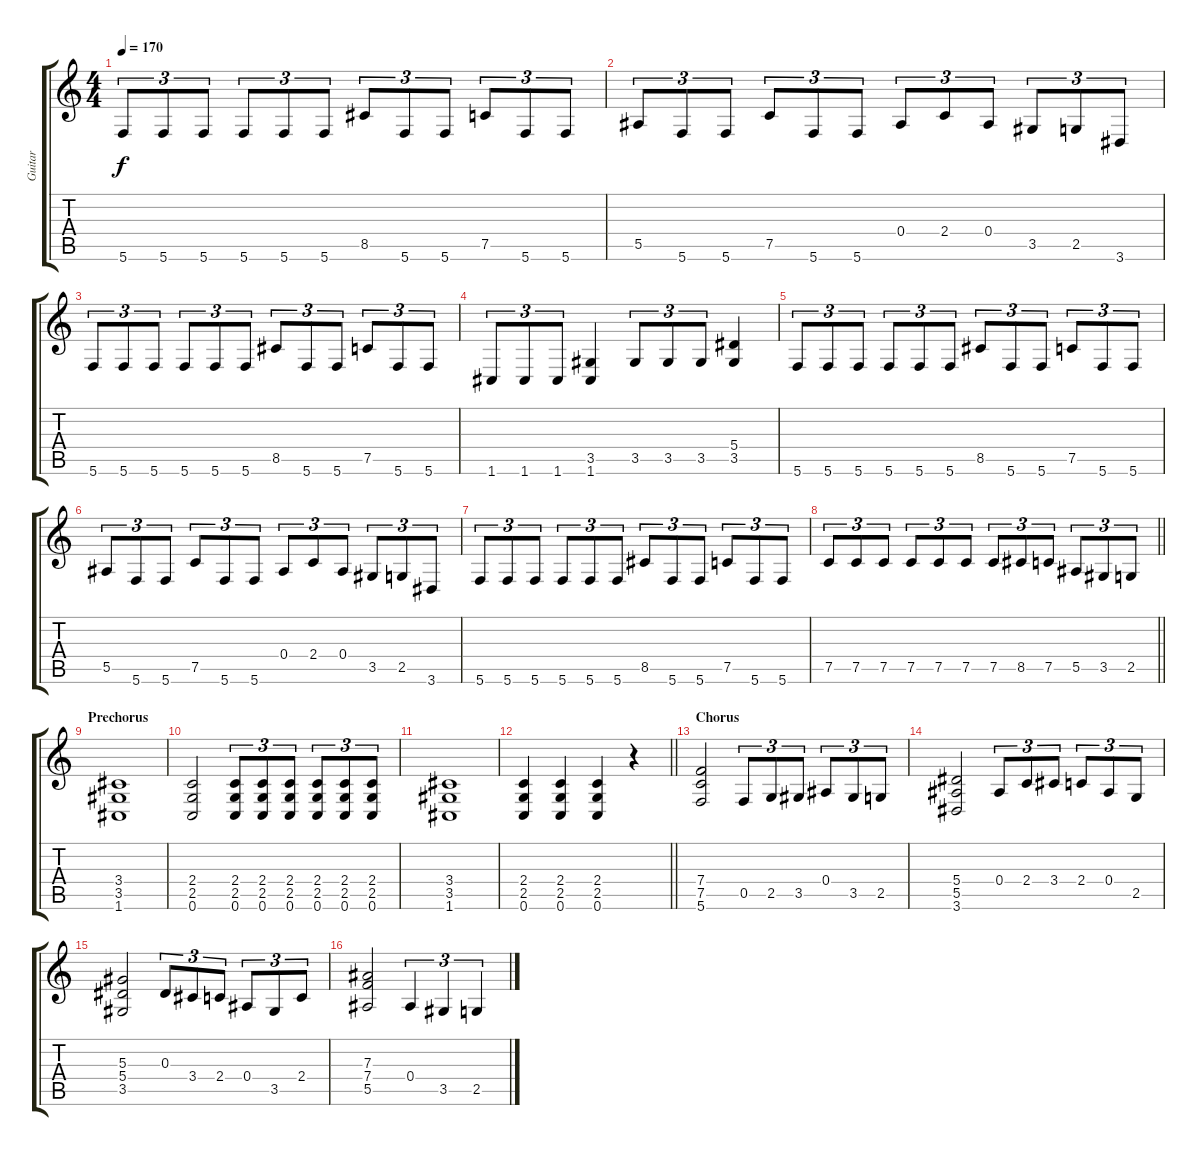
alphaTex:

\track ("Guitar" "Guitar") {instrument distortionguitar}
\staff {score tabs}
\tuning (C4 G3 Eb3 Bb2 F2 C2) {hide}
\ts (4 4)
\tempo 170
\clef g2
\ks c
5.6.8{tu (3 2) dy f} 5.6.8{tu (3 2)} 5.6.8{tu (3 2)} 5.6.8{tu (3 2)} 5.6.8{tu (3 2)} 5.6.8{tu (3 2)} 8.5.8{tu (3 2)} 5.6.8{tu (3 2)} 5.6.8{tu (3 2)} 7.5.8{tu (3 2)} 5.6.8{tu (3 2)} 5.6.8{tu (3 2)} |
5.5.8{tu (3 2)} 5.6.8{tu (3 2)} 5.6.8{tu (3 2)} 7.5.8{tu (3 2)} 5.6.8{tu (3 2)} 5.6.8{tu (3 2)} 0.4.8{tu (3 2)} 2.4.8{tu (3 2)} 0.4.8{tu (3 2)} 3.5.8{tu (3 2)} 2.5.8{tu (3 2)} 3.6.8{tu (3 2)} |
5.6.8{tu (3 2)} 5.6.8{tu (3 2)} 5.6.8{tu (3 2)} 5.6.8{tu (3 2)} 5.6.8{tu (3 2)} 5.6.8{tu (3 2)} 8.5.8{tu (3 2)} 5.6.8{tu (3 2)} 5.6.8{tu (3 2)} 7.5.8{tu (3 2)} 5.6.8{tu (3 2)} 5.6.8{tu (3 2)} |
1.6.8{tu (3 2)} 1.6.8{tu (3 2)} 1.6.8{tu (3 2)} (3.5 1.6).4 3.5.8{tu (3 2)} 3.5.8{tu (3 2)} 3.5.8{tu (3 2)} (5.4 3.5).4 |
5.6.8{tu (3 2)} 5.6.8{tu (3 2)} 5.6.8{tu (3 2)} 5.6.8{tu (3 2)} 5.6.8{tu (3 2)} 5.6.8{tu (3 2)} 8.5.8{tu (3 2)} 5.6.8{tu (3 2)} 5.6.8{tu (3 2)} 7.5.8{tu (3 2)} 5.6.8{tu (3 2)} 5.6.8{tu (3 2)} |
5.5.8{tu (3 2)} 5.6.8{tu (3 2)} 5.6.8{tu (3 2)} 7.5.8{tu (3 2)} 5.6.8{tu (3 2)} 5.6.8{tu (3 2)} 0.4.8{tu (3 2)} 2.4.8{tu (3 2)} 0.4.8{tu (3 2)} 3.5.8{tu (3 2)} 2.5.8{tu (3 2)} 3.6.8{tu (3 2)} |
5.6.8{tu (3 2)} 5.6.8{tu (3 2)} 5.6.8{tu (3 2)} 5.6.8{tu (3 2)} 5.6.8{tu (3 2)} 5.6.8{tu (3 2)} 8.5.8{tu (3 2)} 5.6.8{tu (3 2)} 5.6.8{tu (3 2)} 7.5.8{tu (3 2)} 5.6.8{tu (3 2)} 5.6.8{tu (3 2)} |
\barLineRight lightlight
7.5.8{tu (3 2)} 7.5.8{tu (3 2)} 7.5.8{tu (3 2)} 7.5.8{tu (3 2)} 7.5.8{tu (3 2)} 7.5.8{tu (3 2)} 7.5.8{tu (3 2)} 8.5.8{tu (3 2)} 7.5.8{tu (3 2)} 5.5.8{tu (3 2)} 3.5.8{tu (3 2)} 2.5.8{tu (3 2)} |
\section ("" "Prechorus ")
(3.4 3.5 1.6).1 |
(2.4 2.5 0.6).2 (2.4 2.5 0.6).8{tu (3 2)} (2.4 2.5 0.6).8{tu (3 2)} (2.4 2.5 0.6).8{tu (3 2)} (2.4 2.5 0.6).8{tu (3 2)} (2.4 2.5 0.6).8{tu (3 2)} (2.4 2.5 0.6).8{tu (3 2)} |
(3.4 3.5 1.6).1 |
\barLineRight lightlight
(2.4 2.5 0.6).4 (2.4 2.5 0.6).4 (2.4 2.5 0.6).4 r.4 |
\section ("" "Chorus")
(7.4 7.5 5.6).2 0.5.8{tu (3 2)} 2.5.8{tu (3 2)} 3.5.8{tu (3 2)} 0.4.8{tu (3 2)} 3.5.8{tu (3 2)} 2.5.8{tu (3 2)} |
(5.4 5.5 3.6).2 0.4.8{tu (3 2)} 2.4.8{tu (3 2)} 3.4.8{tu (3 2)} 2.4.8{tu (3 2)} 0.4.8{tu (3 2)} 2.5.8{tu (3 2)} |
(5.3 5.4 3.5).2 0.3.8{tu (3 2)} 3.4.8{tu (3 2)} 2.4.8{tu (3 2)} 0.4.8{tu (3 2)} 3.5.8{tu (3 2)} 2.4.8{tu (3 2)} |
(7.3 7.4 5.5).2 0.4.4{tu (3 2)} 3.5.4{tu (3 2)} 2.5.4{tu (3 2)}
